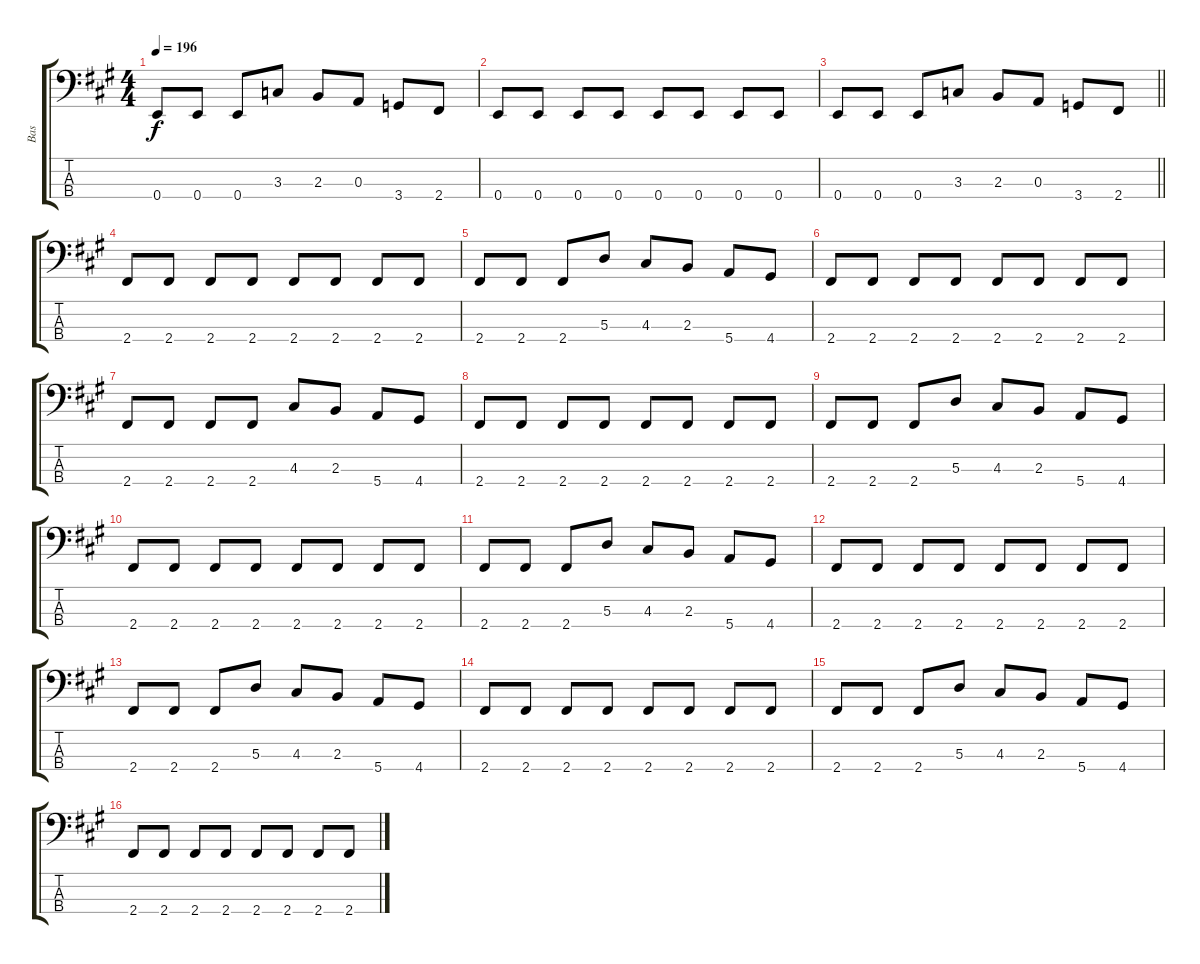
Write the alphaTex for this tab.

\track ("Bas" "Bas") {instrument electricbasspick}
\staff {score tabs}
\tuning (G2 D2 A1 E1) {hide}
\ts (4 4)
\tempo 196
\clef f4
\ks a
0.4.8{dy f} 0.4.8 0.4.8 3.3.8 2.3.8 0.3.8 3.4.8 2.4.8 |
0.4.8 0.4.8 0.4.8 0.4.8 0.4.8 0.4.8 0.4.8 0.4.8 |
\barLineRight lightlight
0.4.8 0.4.8 0.4.8 3.3.8 2.3.8 0.3.8 3.4.8 2.4.8 |
2.4.8 2.4.8 2.4.8 2.4.8 2.4.8 2.4.8 2.4.8 2.4.8 |
2.4.8 2.4.8 2.4.8 5.3.8 4.3.8 2.3.8 5.4.8 4.4.8 |
2.4.8 2.4.8 2.4.8 2.4.8 2.4.8 2.4.8 2.4.8 2.4.8 |
2.4.8 2.4.8 2.4.8 2.4.8 4.3.8 2.3.8 5.4.8 4.4.8 |
2.4.8 2.4.8 2.4.8 2.4.8 2.4.8 2.4.8 2.4.8 2.4.8 |
2.4.8 2.4.8 2.4.8 5.3.8 4.3.8 2.3.8 5.4.8 4.4.8 |
2.4.8 2.4.8 2.4.8 2.4.8 2.4.8 2.4.8 2.4.8 2.4.8 |
2.4.8 2.4.8 2.4.8 5.3.8 4.3.8 2.3.8 5.4.8 4.4.8 |
2.4.8 2.4.8 2.4.8 2.4.8 2.4.8 2.4.8 2.4.8 2.4.8 |
2.4.8 2.4.8 2.4.8 5.3.8 4.3.8 2.3.8 5.4.8 4.4.8 |
2.4.8 2.4.8 2.4.8 2.4.8 2.4.8 2.4.8 2.4.8 2.4.8 |
2.4.8 2.4.8 2.4.8 5.3.8 4.3.8 2.3.8 5.4.8 4.4.8 |
2.4.8 2.4.8 2.4.8 2.4.8 2.4.8 2.4.8 2.4.8 2.4.8
